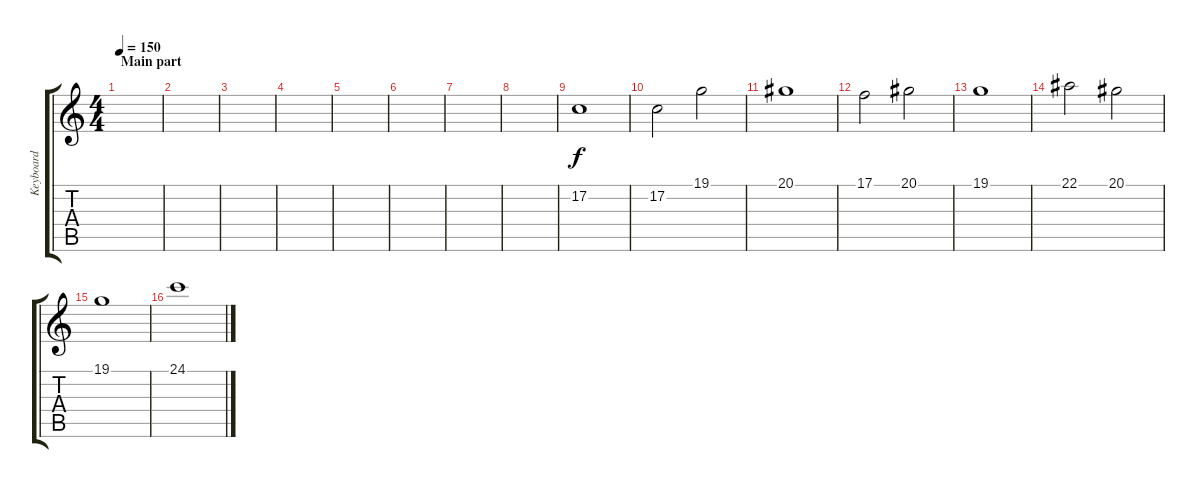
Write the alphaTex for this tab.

\track ("Keyboard" "Keyboard") {instrument tremolostrings}
\staff {score tabs}
\tuning (C4 G3 Eb3 Bb2 F2 C2) {hide}
\ts (4 4)
\section ("" "Main part")
\tempo 150
\clef g2
\ks c
|
|
|
|
|
|
|
|
17.2.1 |
17.2.2 19.1.2 |
20.1.1 |
17.1.2 20.1.2 |
19.1.1 |
22.1.2 20.1.2 |
19.1.1 |
24.1.1
